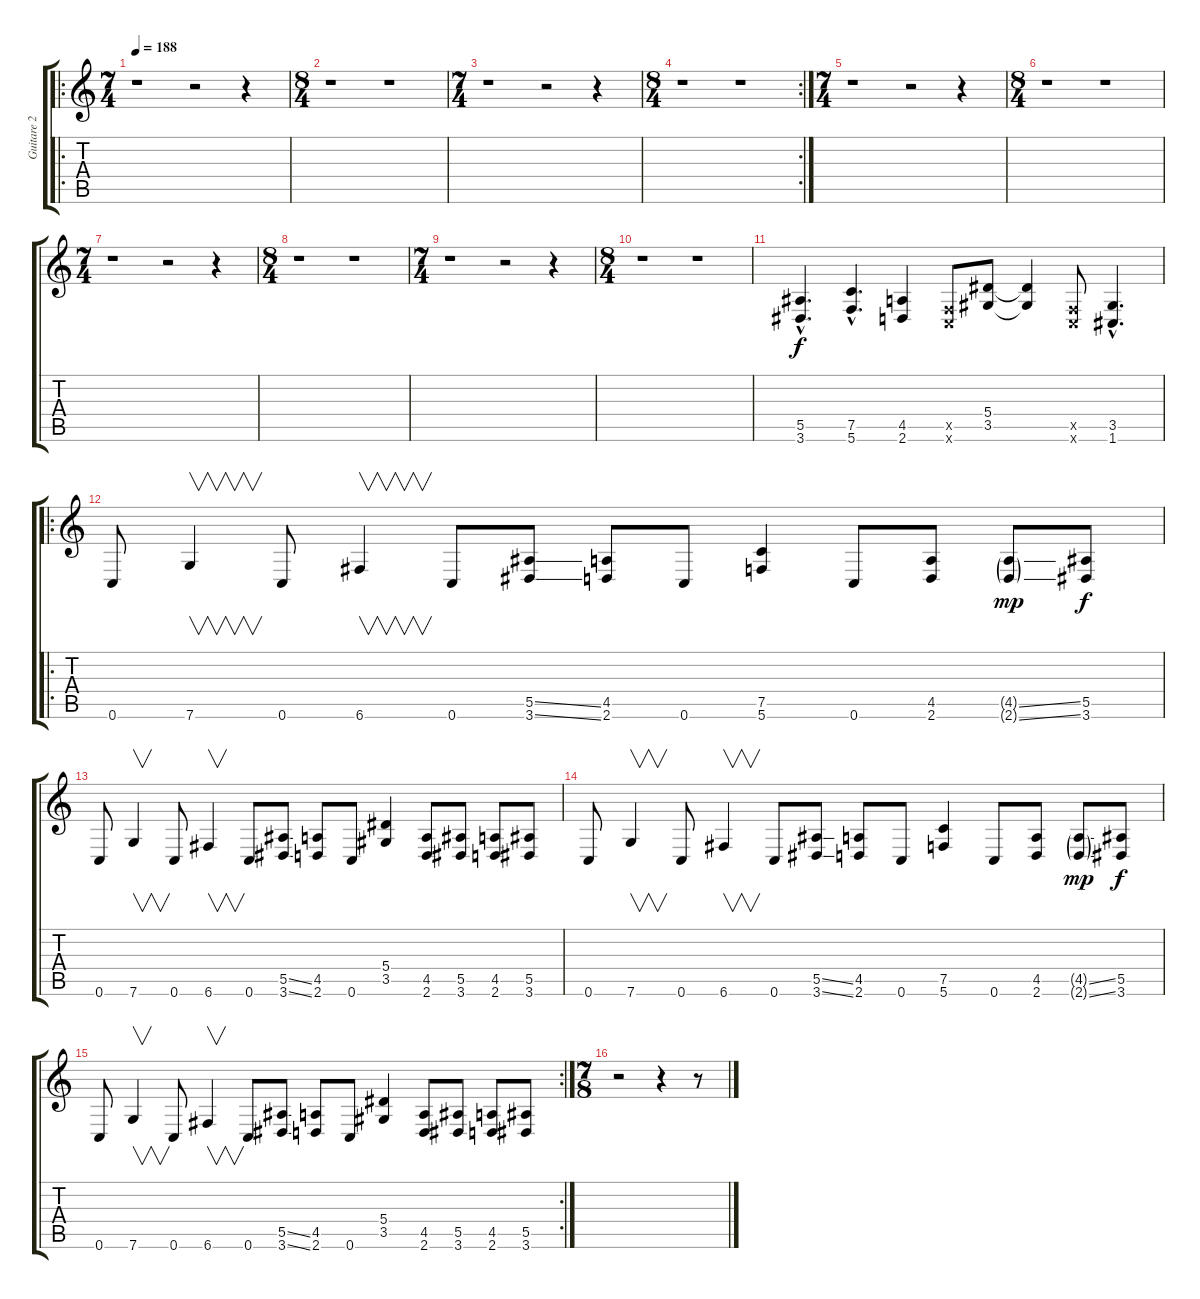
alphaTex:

\track ("Guitare 2" "Guitare 2") {instrument overdrivenguitar}
\staff {score tabs}
\tuning (C4 G3 Eb3 Bb2 F2 C2) {hide}
\ro
\ts (7 4)
\tempo 188
\clef g2
\ks c
r.1{dy f} r.2 r.4 |
\ts (8 4)
r.1 r.1 |
\ts (7 4)
r.1 r.2 r.4 |
\rc 2
\ts (8 4)
r.1 r.1 |
\ts (7 4)
r.1 r.2 r.4 |
\ts (8 4)
r.1 r.1 |
\ts (7 4)
r.1 r.2 r.4 |
\ts (8 4)
r.1 r.1 |
\ts (7 4)
r.1 r.2 r.4 |
\ts (8 4)
r.1 r.1 |
(5.5{hac} 3.6{hac}).4{d} (7.5{hac} 5.6{hac}).4{d} (4.5 2.6).4 (0.5{x} 0.6{x}).8 (5.4 3.5).8 (5.4{t} 3.5{t}).4 (0.5{x} 0.6{x}).8 (3.5{hac} 1.6{hac}).4{d} |
\ro
0.6.8 7.6.4{v} 0.6.8 6.6.4{v} 0.6.8 (5.5{ss} 3.6{ss}).8 (4.5 2.6).8 0.6.8 (7.5 5.6).4 0.6.8 (4.5 2.6).8 (4.5{ss g} 2.6{ss g}).8{dy mp} (5.5 3.6).8{dy f} |
0.6.8 7.6.4{v} 0.6.8 6.6.4{v} 0.6.8 (5.5{ss} 3.6{ss}).8 (4.5 2.6).8 0.6.8 (5.4 3.5).4 (4.5 2.6).8 (5.5 3.6).8 (4.5 2.6).8 (5.5 3.6).8 |
0.6.8 7.6.4{v} 0.6.8 6.6.4{v} 0.6.8 (5.5{ss} 3.6{ss}).8 (4.5 2.6).8 0.6.8 (7.5 5.6).4 0.6.8 (4.5 2.6).8 (4.5{ss g} 2.6{ss g}).8{dy mp} (5.5 3.6).8{dy f} |
\rc 2
0.6.8 7.6.4{v} 0.6.8 6.6.4{v} 0.6.8 (5.5{ss} 3.6{ss}).8 (4.5 2.6).8 0.6.8 (5.4 3.5).4 (4.5 2.6).8 (5.5 3.6).8 (4.5 2.6).8 (5.5 3.6).8 |
\ts (7 8)
r.2 r.4 r.8
